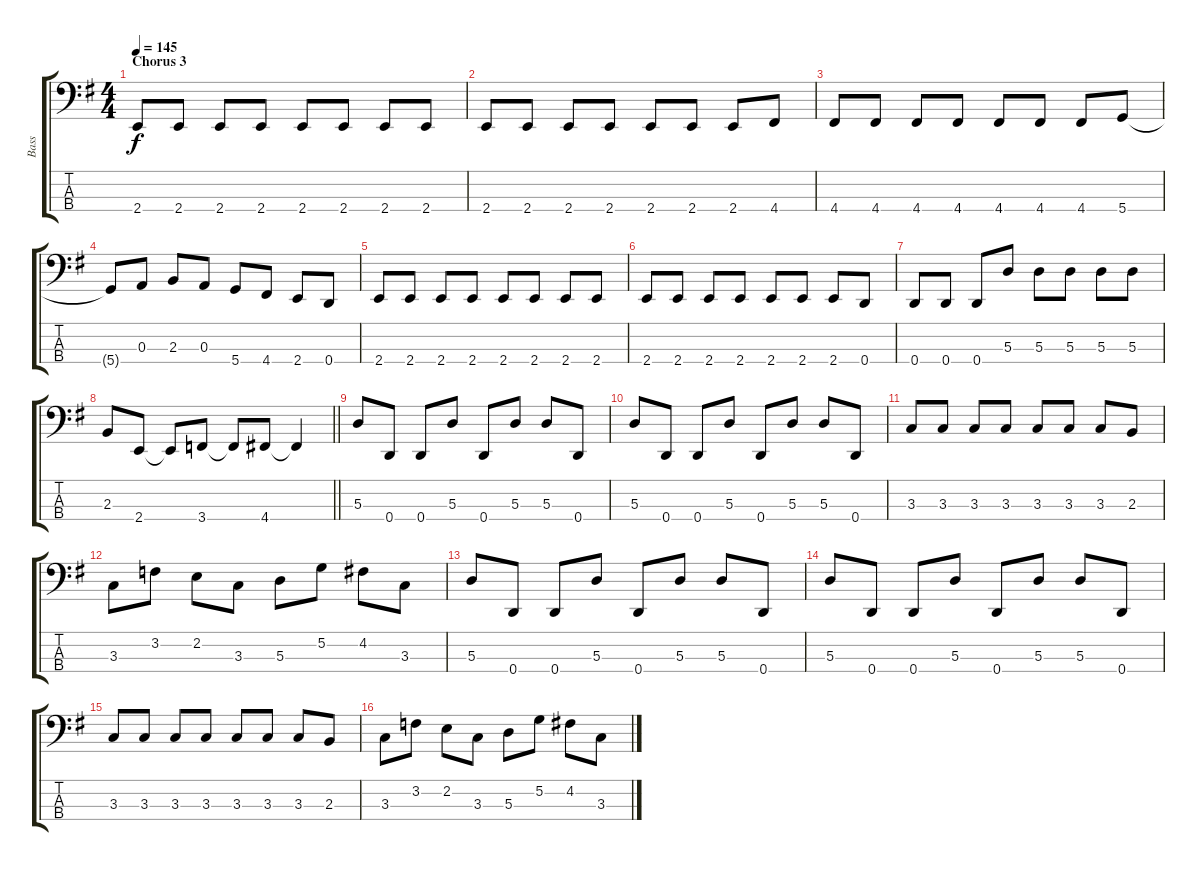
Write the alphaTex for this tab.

\track ("Bass" "Bass") {instrument electricbassfinger}
\staff {score tabs}
\tuning (G2 D2 A1 D1) {hide}
\ts (4 4)
\section ("" "Chorus 3")
\tempo 145
\clef f4
\ks g
2.4.8{dy f} 2.4.8 2.4.8 2.4.8 2.4.8 2.4.8 2.4.8 2.4.8 |
2.4.8 2.4.8 2.4.8 2.4.8 2.4.8 2.4.8 2.4.8 4.4.8 |
4.4.8 4.4.8 4.4.8 4.4.8 4.4.8 4.4.8 4.4.8 5.4.8 |
5.4{t}.8 0.3.8 2.3.8 0.3.8 5.4.8 4.4.8 2.4.8 0.4.8 |
2.4.8 2.4.8 2.4.8 2.4.8 2.4.8 2.4.8 2.4.8 2.4.8 |
2.4.8 2.4.8 2.4.8 2.4.8 2.4.8 2.4.8 2.4.8 0.4.8 |
0.4.8 0.4.8 0.4.8 5.3.8 5.3.8 5.3.8 5.3.8 5.3.8 |
\barLineRight lightlight
2.3.8 2.4.8 2.4{t}.8 3.4.8 3.4{t}.8 4.4.8 4.4{t}.4 |
5.3.8 0.4.8 0.4.8 5.3.8 0.4.8 5.3.8 5.3.8 0.4.8 |
5.3.8 0.4.8 0.4.8 5.3.8 0.4.8 5.3.8 5.3.8 0.4.8 |
3.3.8 3.3.8 3.3.8 3.3.8 3.3.8 3.3.8 3.3.8 2.3.8 |
3.3.8 3.2.8 2.2.8 3.3.8 5.3.8 5.2.8 4.2.8 3.3.8 |
5.3.8 0.4.8 0.4.8 5.3.8 0.4.8 5.3.8 5.3.8 0.4.8 |
5.3.8 0.4.8 0.4.8 5.3.8 0.4.8 5.3.8 5.3.8 0.4.8 |
3.3.8 3.3.8 3.3.8 3.3.8 3.3.8 3.3.8 3.3.8 2.3.8 |
3.3.8 3.2.8 2.2.8 3.3.8 5.3.8 5.2.8 4.2.8 3.3.8
